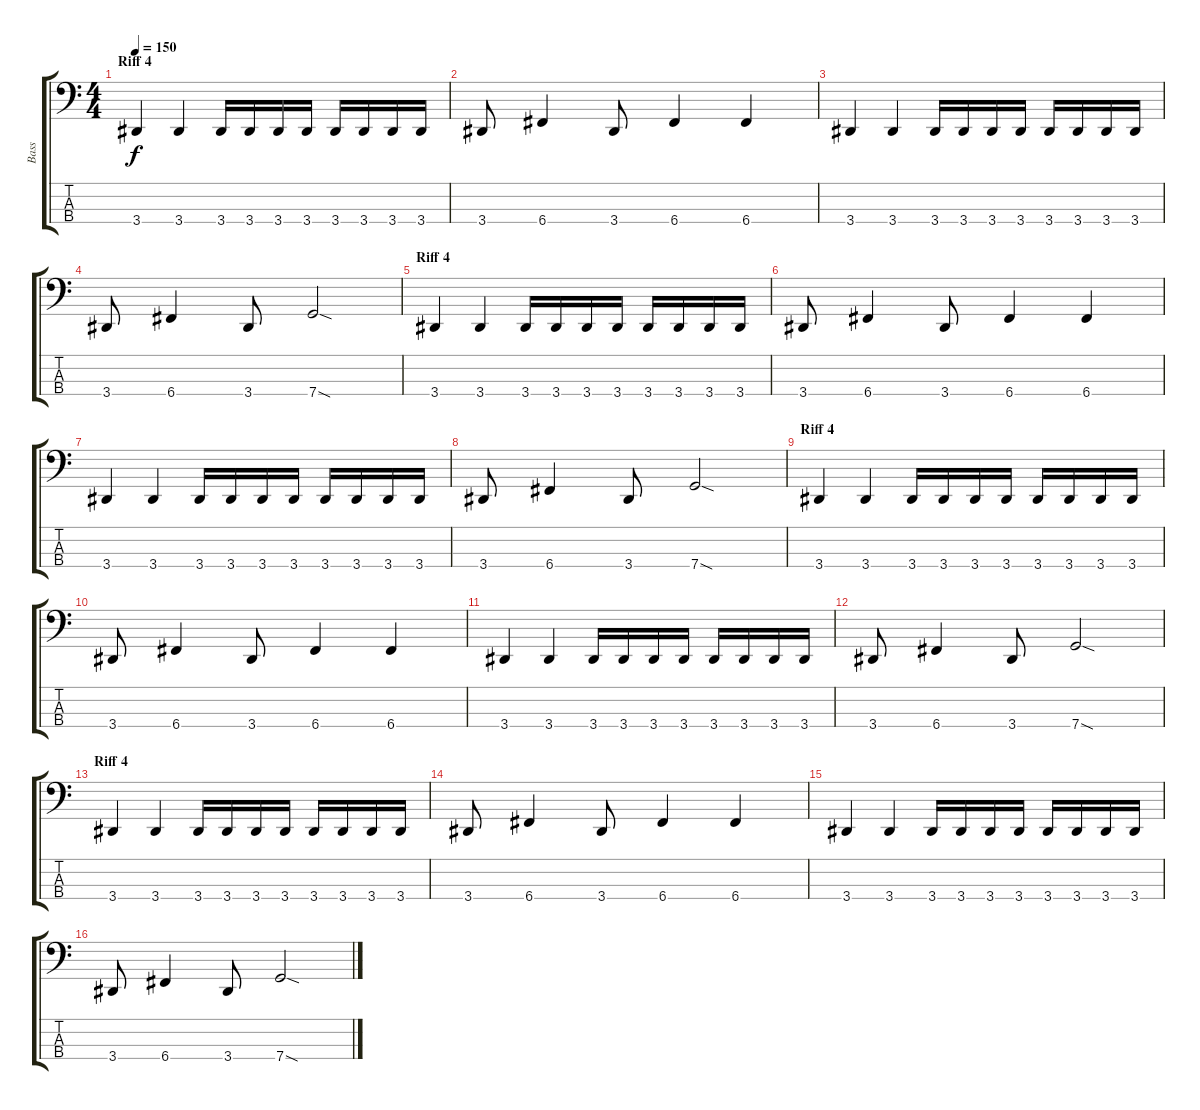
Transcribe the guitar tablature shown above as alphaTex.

\track ("Bass" "Bass") {instrument electricbassfinger}
\staff {score tabs}
\tuning (F2 C2 G1 C1) {hide}
\ts (4 4)
\section ("" "Riff 4")
\tempo 150
\clef f4
\ks c
3.4.4{dy f} 3.4.4 3.4.16 3.4.16 3.4.16 3.4.16 3.4.16 3.4.16 3.4.16 3.4.16 |
3.4.8 6.4.4 3.4.8 6.4.4 6.4.4 |
3.4.4 3.4.4 3.4.16 3.4.16 3.4.16 3.4.16 3.4.16 3.4.16 3.4.16 3.4.16 |
3.4.8 6.4.4 3.4.8 7.4{sod}.2 |
\section ("" "Riff 4")
3.4.4 3.4.4 3.4.16 3.4.16 3.4.16 3.4.16 3.4.16 3.4.16 3.4.16 3.4.16 |
3.4.8 6.4.4 3.4.8 6.4.4 6.4.4 |
3.4.4 3.4.4 3.4.16 3.4.16 3.4.16 3.4.16 3.4.16 3.4.16 3.4.16 3.4.16 |
3.4.8 6.4.4 3.4.8 7.4{sod}.2 |
\section ("" "Riff 4")
3.4.4 3.4.4 3.4.16 3.4.16 3.4.16 3.4.16 3.4.16 3.4.16 3.4.16 3.4.16 |
3.4.8 6.4.4 3.4.8 6.4.4 6.4.4 |
3.4.4 3.4.4 3.4.16 3.4.16 3.4.16 3.4.16 3.4.16 3.4.16 3.4.16 3.4.16 |
3.4.8 6.4.4 3.4.8 7.4{sod}.2 |
\section ("" "Riff 4")
3.4.4 3.4.4 3.4.16 3.4.16 3.4.16 3.4.16 3.4.16 3.4.16 3.4.16 3.4.16 |
3.4.8 6.4.4 3.4.8 6.4.4 6.4.4 |
3.4.4 3.4.4 3.4.16 3.4.16 3.4.16 3.4.16 3.4.16 3.4.16 3.4.16 3.4.16 |
3.4.8 6.4.4 3.4.8 7.4{sod}.2
